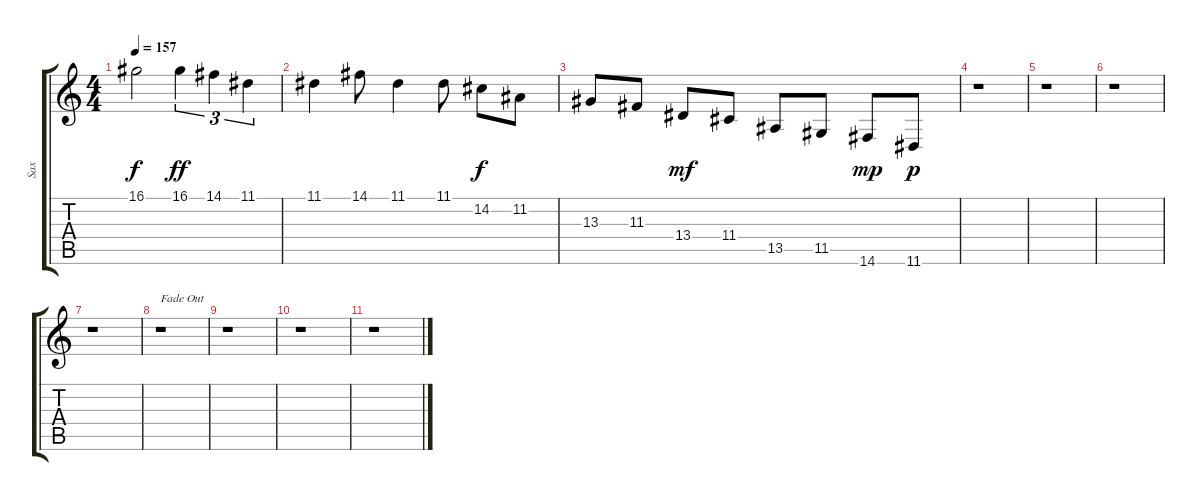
\track ("Sax" "Sax") {instrument tenorsax}
\staff {score tabs}
\tuning (E4 B3 G3 D3 A2 E2) {hide}
\ts (4 4)
\tempo 157
\clef g2
\ks c
16.1{t}.2{dy f} 16.1.4{tu (3 2) dy ff} 14.1.4{tu (3 2)} 11.1.4{tu (3 2)} |
11.1.4 14.1.8 11.1.4 11.1.8 14.2.8{dy f} 11.2.8 |
13.3.8 11.3.8 13.4.8{dy mf} 11.4.8 13.5.8 11.5.8 14.6.8{dy mp} 11.6.8{dy p} |
r.1 |
r.1 |
r.1 |
r.1 |
r.1{txt "Fade Out"} |
r.1 |
r.1 |
r.1
